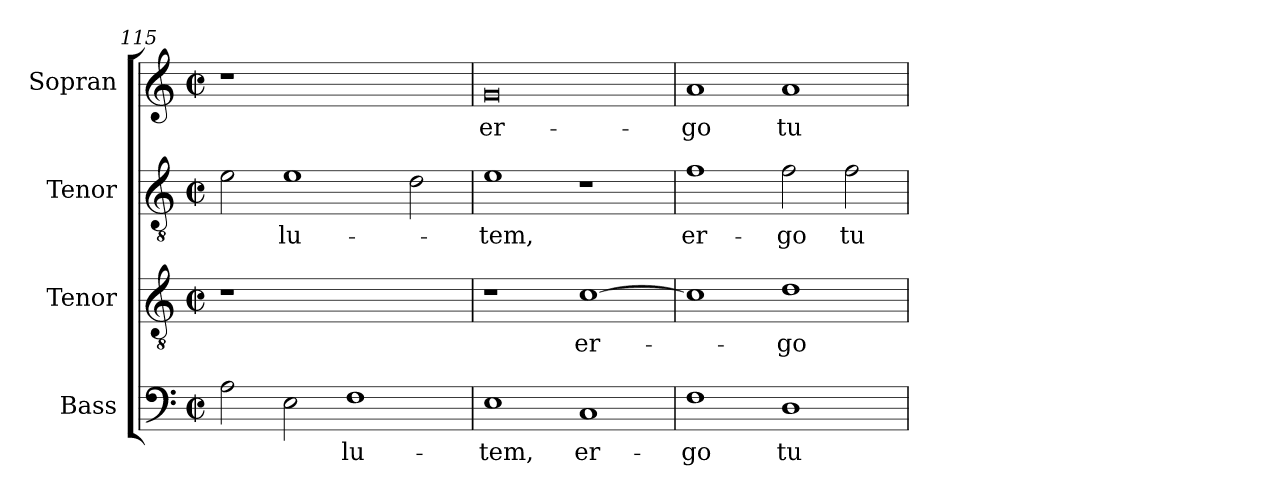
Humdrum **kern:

**kern	**text	**kern	**text	**kern	**text	**kern	**text
*part4	*part4	*part3	*part3	*part2	*part2	*part1	*part1
*staff4	*staff4	*staff3	*staff3	*staff2	*staff2	*staff1	*staff1
*I"Bass	*	*I"Tenor	*	*I"Tenor	*	*I"Sopran	*
*	*	*I'Tenor	*	*	*	*	*
*clefF4	*	*clefGv2	*	*clefGv2	*	*clefG2	*
*	*	*ITrd7c12	*	*ITrd7c12	*	*	*
*k[]	*	*k[]	*	*k[]	*	*k[]	*
*M2/2	*	*M2/2	*	*M2/2	*	*M2/2	*
*met(c|)	*	*met(c|)	*	*met(c|)	*	*met(c|)	*
=115	=115	=115	=115	=115	=115	=115	=115
!	!	!LO:N:vis=1	!	!	!	!LO:N:vis=1	!
2Ai\	.	1r	.	2Ei\	.	1r	.
!	!	!	!	!	!LO:LY:b:color=#000000	!	!
2Ei\	.	.	.	1Ei	-lu-	.	.
!	!LO:LY:b:color=#000000	!	!	!	!	!	!
1Fi	-lu-	1ryy	.	.	.	1ryy	.
.	.	.	.	2Di\	.	.	.
=116	=116	=116	=116	=116	=116	=116	=116
!	!LO:LY:b:color=#000000	!	!	!	!	!	!
!	!	!	!	!	!LO:LY:b:color=#000000	!	!
!	!	!	!	!	!	!	!LO:LY:b:color=#000000
1Ei	-tem,	1r	.	1Ei	-tem,	0gi	er-
!	!LO:LY:b:color=#000000	!	!	!	!	!	!
!	!	!	!LO:LY:b:color=#000000	!	!	!	!
1Ci	er-	[>1Ci	er-	1r	.	.	.
=117	=117	=117	=117	=117	=117	=117	=117
!	!LO:LY:b:color=#000000	!	!	!	!	!	!
!	!	!	!	!	!LO:LY:b:color=#000000	!	!
!	!	!	!	!	!	!	!LO:LY:b:color=#000000
1Fi	-go	1Ci]	.	1Fi	er-	1ai	-go
!	!LO:LY:b:color=#000000	!	!	!	!	!	!
!	!	!	!LO:LY:b:color=#000000	!	!	!	!
!	!	!	!	!	!LO:LY:b:color=#000000	!	!
!	!	!	!	!	!	!	!LO:LY:b:color=#000000
1Di	tu-	1Di	-go	2Fi\	-go	1ai	tu-
!	!	!	!	!	!LO:LY:b:color=#000000	!	!
.	.	.	.	2Fi\	tu-	.	.
=	=	=	=	=	=	=	=
*-	*-	*-	*-	*-	*-	*-	*-
